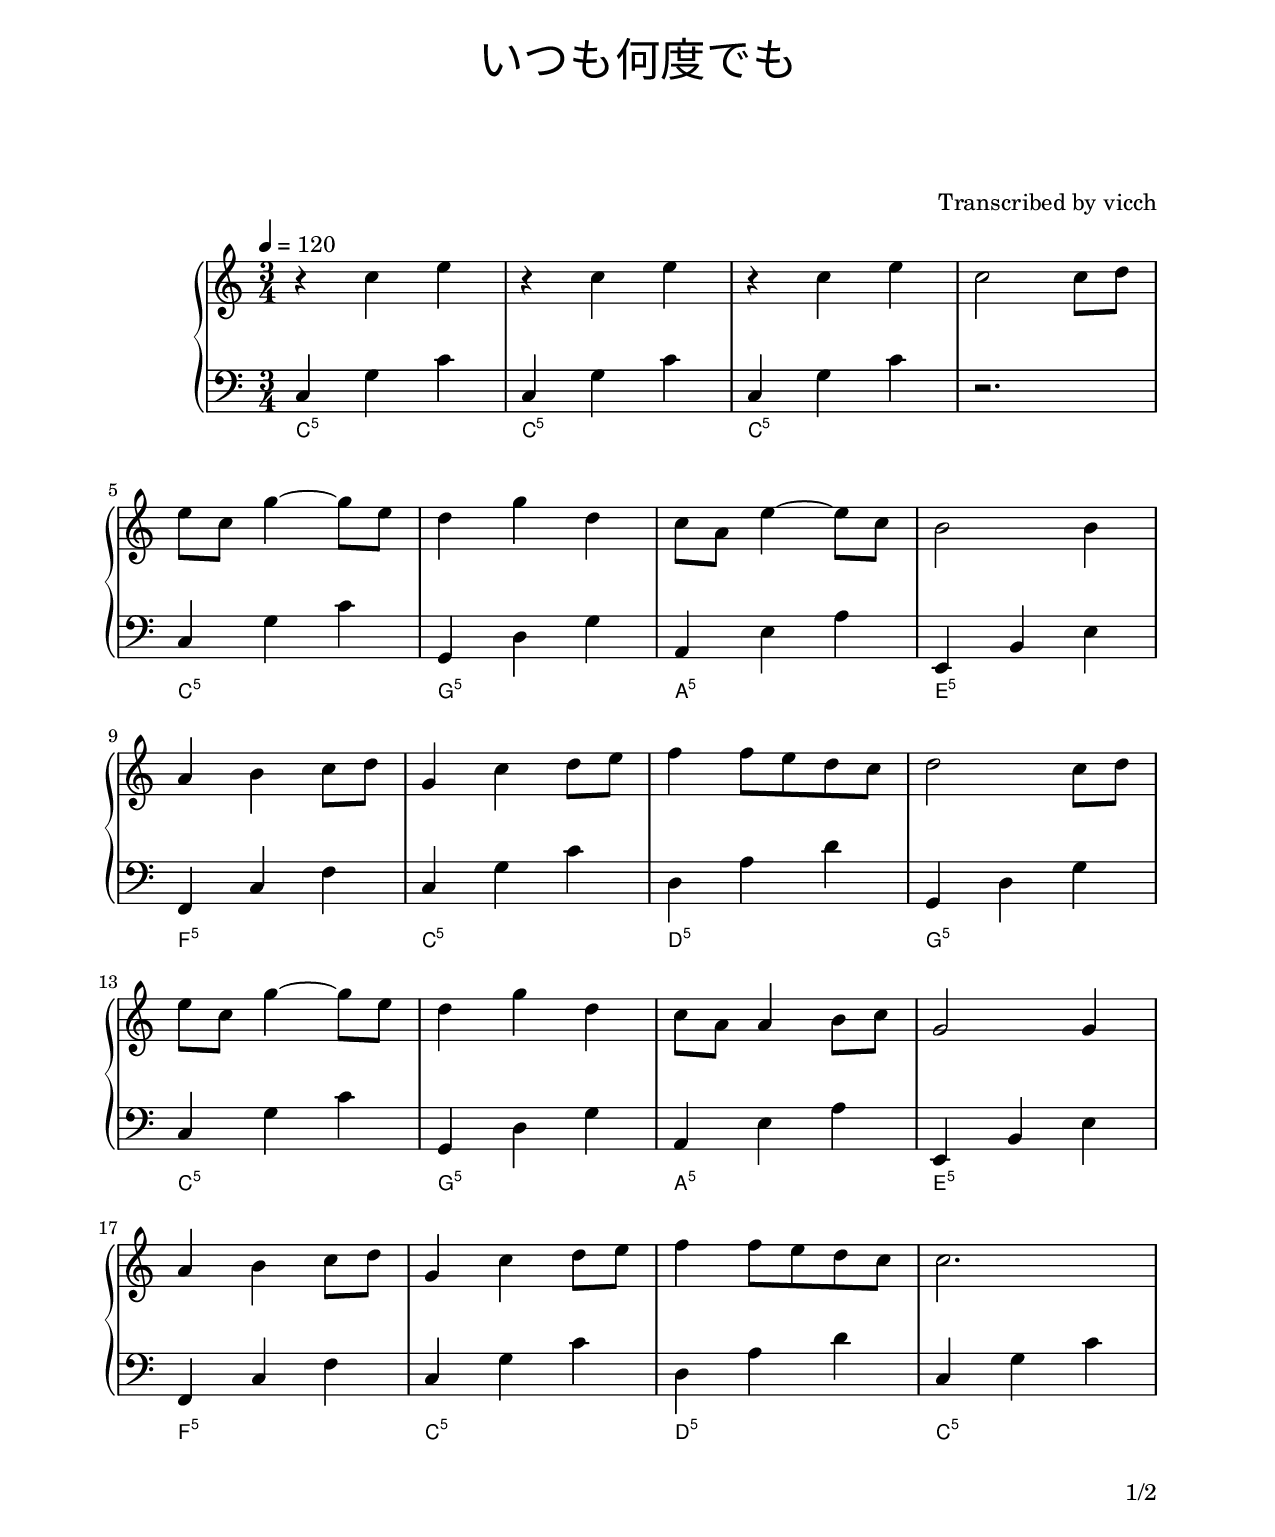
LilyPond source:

\version "2.24.3"
\include "../template.v1.ly"

\header {
  title = \markup \override #'((font-name . "FangSong")(font-size . 6)) "いつも何度でも"
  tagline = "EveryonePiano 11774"
}

\paper {
  total-page = 2
}

\markup \vspace #1.5

Cfive = { c4  g4  c'4 }
Dfive = { d4  a4  d'4 }
Efive = { e,4 b,4 e4  }
Ffive = { f,4 c4  f4  }
Gfive = { g,4 d4  g4  }
Afive = { a,4 e4  a4  }

\score {
  \new PianoStaff <<
    \new Staff {
      \tempo 4 = 120
      \clef treble
      \key c \major
      \time 3/4
      
      r4 c''4 e''4 | r4 c''4 e''4 | r4 c''4 e''4 | c''2 c''8 d''8 | \break
      
      e''8 c''8 g''4~ g''8 e''8 | d''4 g''4 d''4 | c''8 a'8 e''4~ e''8 c''8 | b'2 b'4 | \break a'4 b'4 c''8 d''8 | g'4 c''4 d''8 e''8 | f''4 f''8 e''8 d''8 c''8 | d''2 c''8 d''8 | \break
      e''8 c''8 g''4~ g''8 e''8 | d''4 g''4 d''4 | c''8 a'8 a'4   b'8  c''8 | g'2 g'4 | \break a'4 b'4 c''8 d''8 | g'4 c''4 d''8 e''8 | f''4 f''8 e''8 d''8 c''8 | c''2.          | \break
    }
    \new Staff {
      \clef bass
      \key c \major
      \time 3/4
      
      \Cfive | \Cfive | \Cfive | r2. |
      
      \Cfive | \Gfive | \Afive | \Efive | \Ffive | \Cfive | \Dfive | \Gfive |
      \Cfive | \Gfive | \Afive | \Efive | \Ffive | \Cfive | \Dfive | \Cfive |
    }
    \chords {
      c2.:5 | c2.:5 | c2.:5 | r2. |
      
      c2.:5 | g2.:5 | a2.:5 | e2.:5 | f2.:5 | c2.:5 | d2.:5 | g2.:5 |
      c2.:5 | g2.:5 | a2.:5 | e2.:5 | f2.:5 | c2.:5 | d2.:5 | c2.:5 |
    }
  >>
  \layout {}
  \midi {}
}
